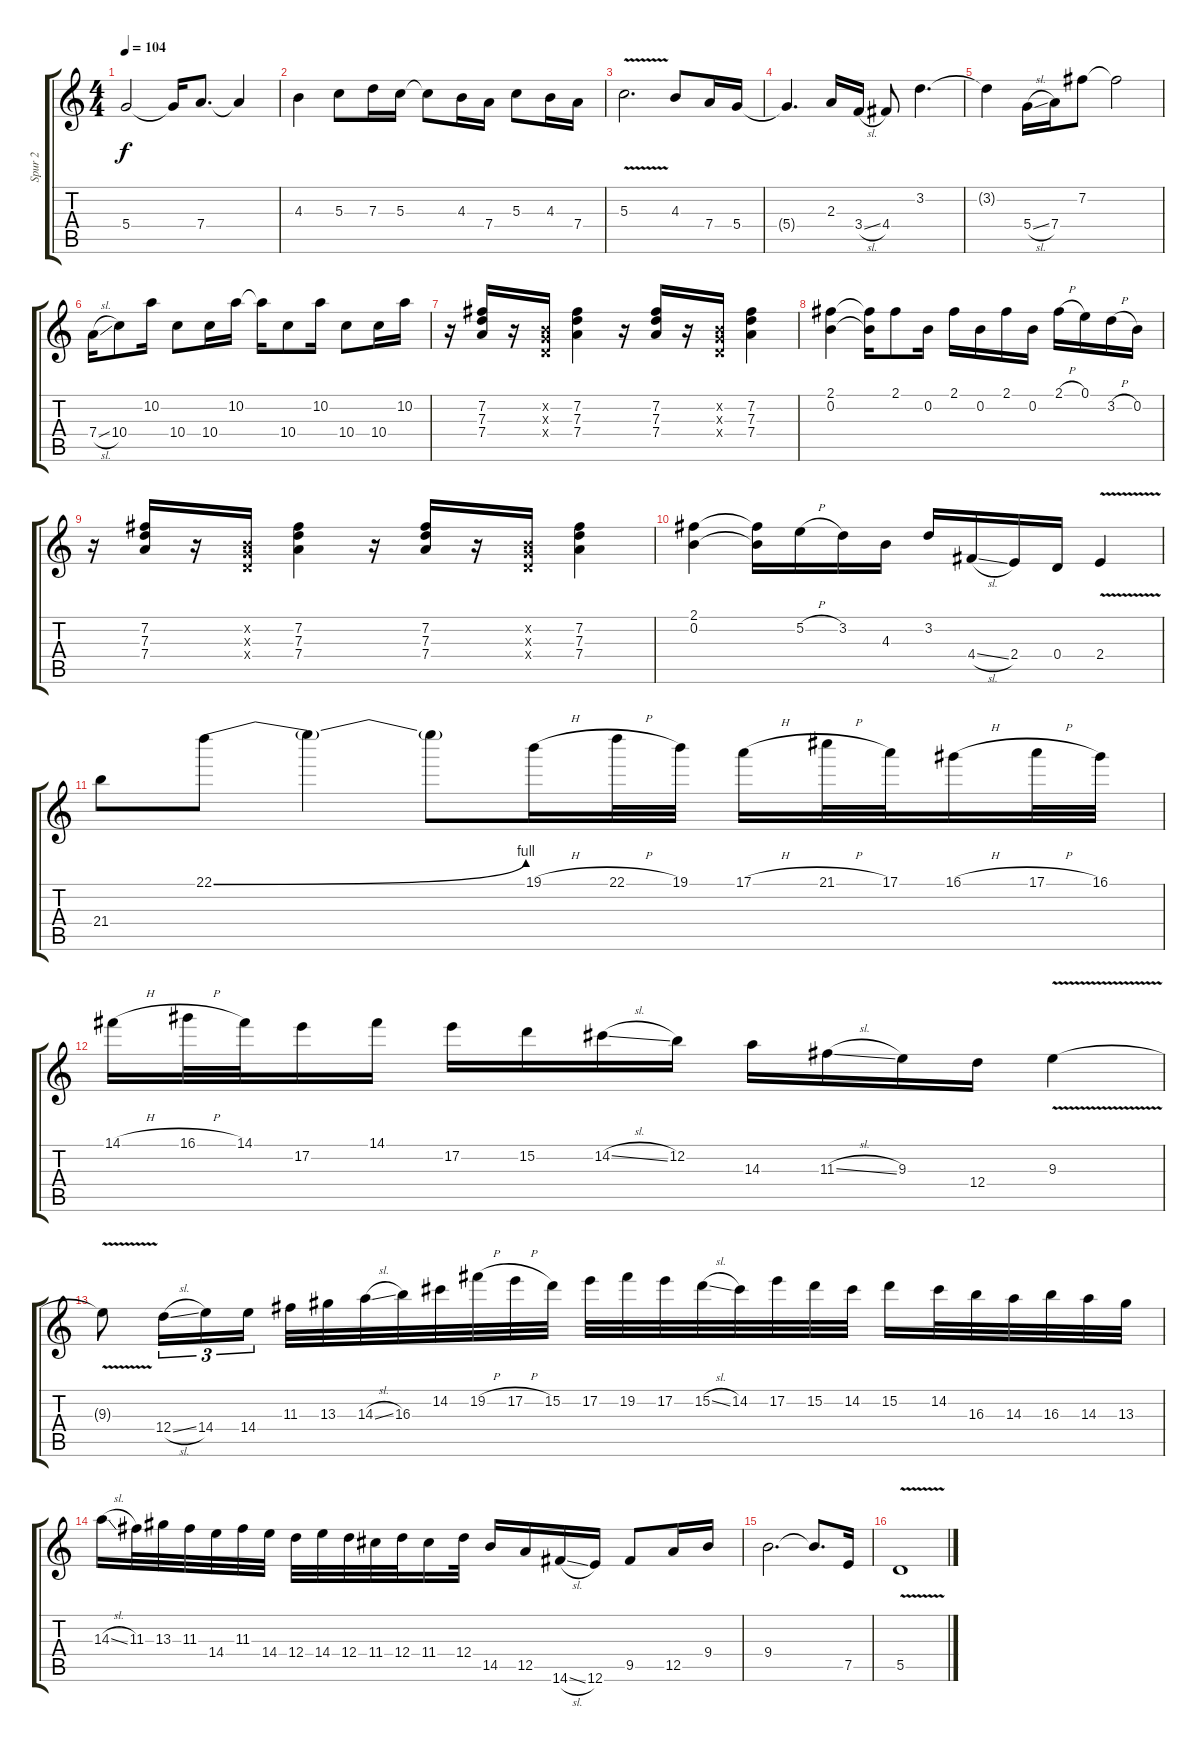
\track ("Spur 2" "Spur 2") {instrument distortionguitar}
\staff {score tabs}
\tuning (E4 B3 G3 D3 A2 E2) {hide}
\ts (4 4)
\tempo 104
\clef g2
\ks c
5.4.2{dy f} 5.4{t}.16 7.4.8{d} 7.4{t}.4 |
4.3.4 5.3.8 7.3.16 5.3.16 5.3{t}.8 4.3.16 7.4.16 5.3.8 4.3.16 7.4.16 |
5.3{v}.2{d} 4.3.8 7.4.16 5.4.16 |
5.4{t}.4{d} 2.3.16 3.4{sl}.16 4.4.8 3.2.4{d} |
3.2{t}.4 5.4{sl}.16 7.4.16 7.2.8 7.2{t}.2 |
7.4{sl}.16 10.4.8 10.2.16 10.4.8 10.4.16 10.2.16 10.2{t}.16 10.4.8 10.2.16 10.4.8 10.4.16 10.2.16 |
r.16 (7.2 7.3 7.4).16 r.16 (0.2{x} 0.3{x} 0.4{x}).16 (7.2 7.3 7.4).4 r.16 (7.2 7.3 7.4).16 r.16 (0.2{x} 0.3{x} 0.4{x}).16 (7.2 7.3 7.4).4 |
(2.1 0.2).4 (2.1{t} 0.2{t}).16 2.1.8 0.2.16 2.1.16 0.2.16 2.1.16 0.2.16 2.1{h}.16 0.1.16 3.2{h}.16 0.2.16 |
r.16 (7.2 7.3 7.4).16 r.16 (0.2{x} 0.3{x} 0.4{x}).16 (7.2 7.3 7.4).4 r.16 (7.2 7.3 7.4).16 r.16 (0.2{x} 0.3{x} 0.4{x}).16 (7.2 7.3 7.4).4 |
(2.1 0.2).4 (2.1{t} 0.2{t}).16 5.2{h}.16 3.2.16 4.3.16 3.2.16 4.4{sl}.16 2.4.16 0.4.16 2.4{v}.4 |
21.4.8 22.1{be (bend 0 0 60 4)}.8 22.1{t}.4 22.1{t}.8 19.1{h}.16 22.1{h}.32 19.1.32 17.1{h}.16 21.1{h}.32 17.1.32 16.1{h}.16 17.1{h}.32 16.1.32 |
14.1{h}.16 16.1{h}.32 14.1.32 17.2.16 14.1.16 17.2.16 15.2.16 14.2{sl}.16 12.2.16 14.3.16 11.3{sl}.16 9.3.16 12.4.16 9.3{v}.4 |
9.3{t}.8 12.4{sl}.16{tu (3 2)} 14.4.16{tu (3 2)} 14.4.16{tu (3 2)} 11.3.32 13.3.32 14.3{sl}.32 16.3.32 14.2.32 19.2{h}.32 17.2{h}.32 15.2.32 17.2.32 19.2.32 17.2.32 15.2{sl}.32 14.2.32 17.2.32 15.2.32 14.2.32 15.2.16 14.2.32 16.3.32 14.3.32 16.3.32 14.3.32 13.3.32 |
14.3{sl}.16 11.3.32 13.3.32 11.3.32 14.4.32 11.3.32 14.4.32 12.4.32 14.4.32 12.4.32 11.4.32 12.4.32 11.4.16 12.4.32 14.5.16 12.5.16 14.6{sl}.16 12.6.16 9.5.8 12.5.16 9.4.16 |
9.4.2{d} 9.4{t}.8{d} 7.5.16 |
5.5{v}.1
